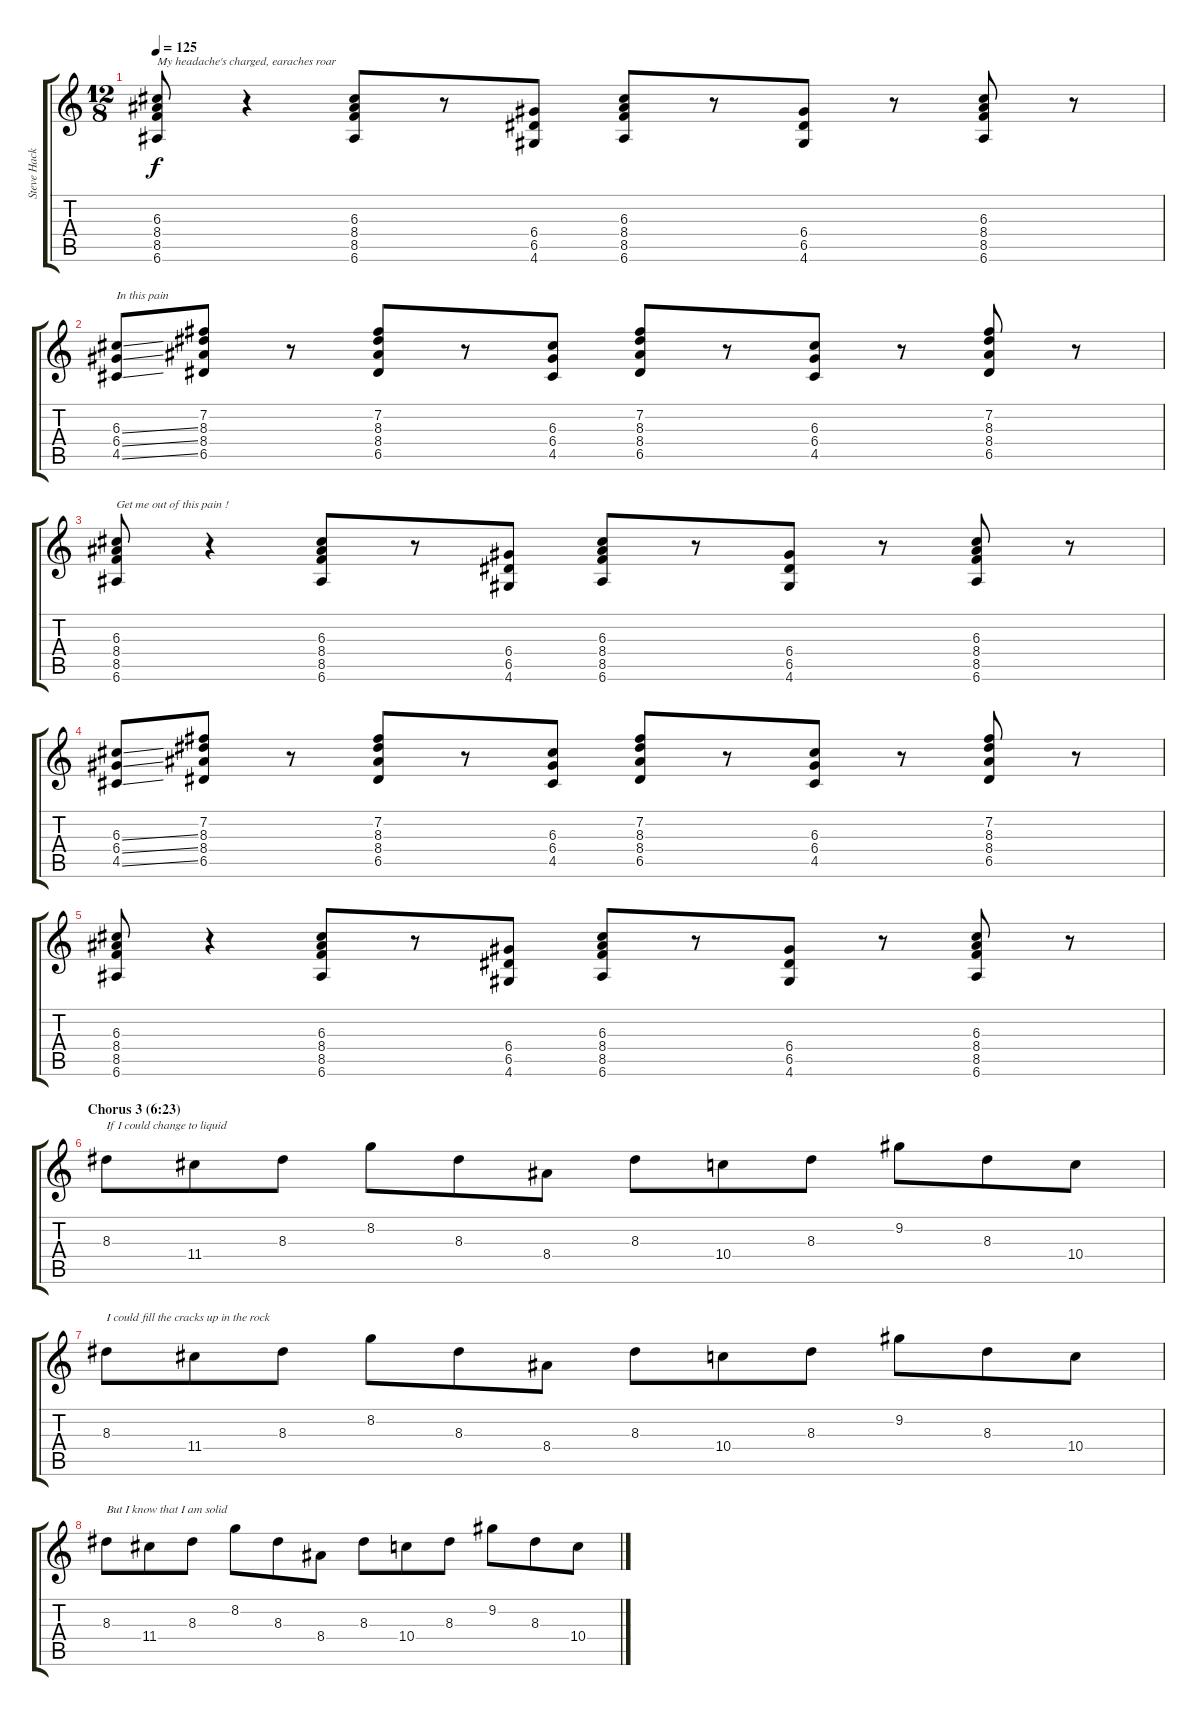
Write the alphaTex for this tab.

\track ("Steve Hackett (guitar)" "Steve Hack") {instrument overdrivenguitar}
\staff {score tabs}
\tuning (E4 B3 G3 D3 A2 E2) {hide}
\ts (12 8)
\tempo 125
\clef g2
\ks c
(6.3 8.4 8.5 6.6).8{txt "My headache's charged, earaches roar" dy f} r.4 (6.3 8.4 8.5 6.6).8 r.8 (6.4 6.5 4.6).8 (6.3 8.4 8.5 6.6).8 r.8 (6.4 6.5 4.6).8 r.8 (6.3 8.4 8.5 6.6).8 r.8 |
(6.3{ss} 6.4{ss} 4.5{ss}).8{txt "In this pain"} (7.2 8.3 8.4 6.5).8 r.8 (7.2 8.3 8.4 6.5).8 r.8 (6.3 6.4 4.5).8 (7.2 8.3 8.4 6.5).8 r.8 (6.3 6.4 4.5).8 r.8 (7.2 8.3 8.4 6.5).8 r.8 |
(6.3 8.4 8.5 6.6).8{txt "Get me out of this pain !"} r.4 (6.3 8.4 8.5 6.6).8 r.8 (6.4 6.5 4.6).8 (6.3 8.4 8.5 6.6).8 r.8 (6.4 6.5 4.6).8 r.8 (6.3 8.4 8.5 6.6).8 r.8 |
(6.3{ss} 6.4{ss} 4.5{ss}).8 (7.2 8.3 8.4 6.5).8 r.8 (7.2 8.3 8.4 6.5).8 r.8 (6.3 6.4 4.5).8 (7.2 8.3 8.4 6.5).8 r.8 (6.3 6.4 4.5).8 r.8 (7.2 8.3 8.4 6.5).8 r.8 |
(6.3 8.4 8.5 6.6).8 r.4 (6.3 8.4 8.5 6.6).8 r.8 (6.4 6.5 4.6).8 (6.3 8.4 8.5 6.6).8 r.8 (6.4 6.5 4.6).8 r.8 (6.3 8.4 8.5 6.6).8 r.8 |
\section ("" "Chorus 3 (6:23)")
8.3.8{txt "If I could change to liquid"} 11.4.8 8.3.8 8.2.8 8.3.8 8.4.8 8.3.8 10.4.8 8.3.8 9.2.8 8.3.8 10.4.8 |
8.3.8{txt "I could fill the cracks up in the rock"} 11.4.8 8.3.8 8.2.8 8.3.8 8.4.8 8.3.8 10.4.8 8.3.8 9.2.8 8.3.8 10.4.8 |
8.3.8{txt "But I know that I am solid"} 11.4.8 8.3.8 8.2.8 8.3.8 8.4.8 8.3.8 10.4.8 8.3.8 9.2.8 8.3.8 10.4.8
